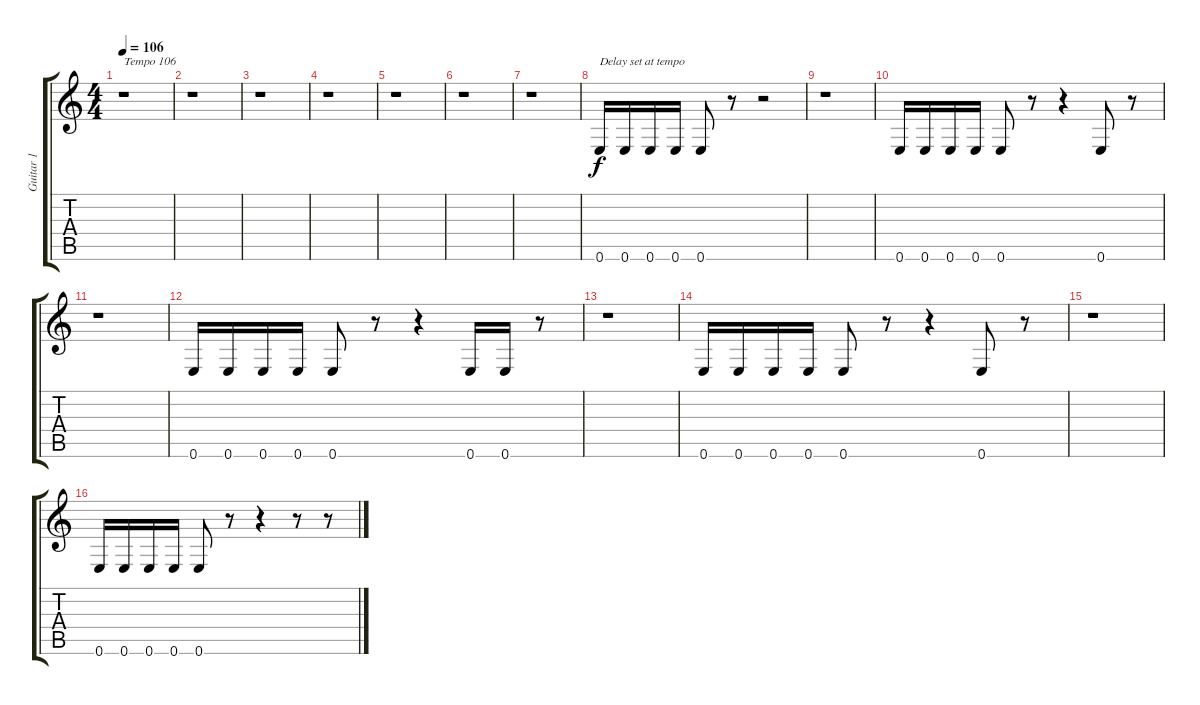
\track ("Guitar 1" "Guitar 1") {instrument overdrivenguitar}
\staff {score tabs}
\tuning (E4 B3 G3 D3 A2 E2) {hide}
\ts (4 4)
\tempo 106
\clef g2
\ks c
r.1{txt "Tempo 106" dy f instrument overdrivenguitar} |
r.1 |
r.1 |
r.1 |
r.1 |
r.1 |
r.1 |
0.6.16{txt "Delay set at tempo"} 0.6.16 0.6.16 0.6.16 0.6.8 r.8 r.2 |
r.1 |
0.6.16 0.6.16 0.6.16 0.6.16 0.6.8 r.8 r.4 0.6.8 r.8 |
r.1 |
0.6.16 0.6.16 0.6.16 0.6.16 0.6.8 r.8 r.4 0.6.16 0.6.16 r.8 |
r.1 |
0.6.16 0.6.16 0.6.16 0.6.16 0.6.8 r.8 r.4 0.6.8 r.8 |
r.1 |
0.6.16 0.6.16 0.6.16 0.6.16 0.6.8 r.8 r.4 r.8 r.8
